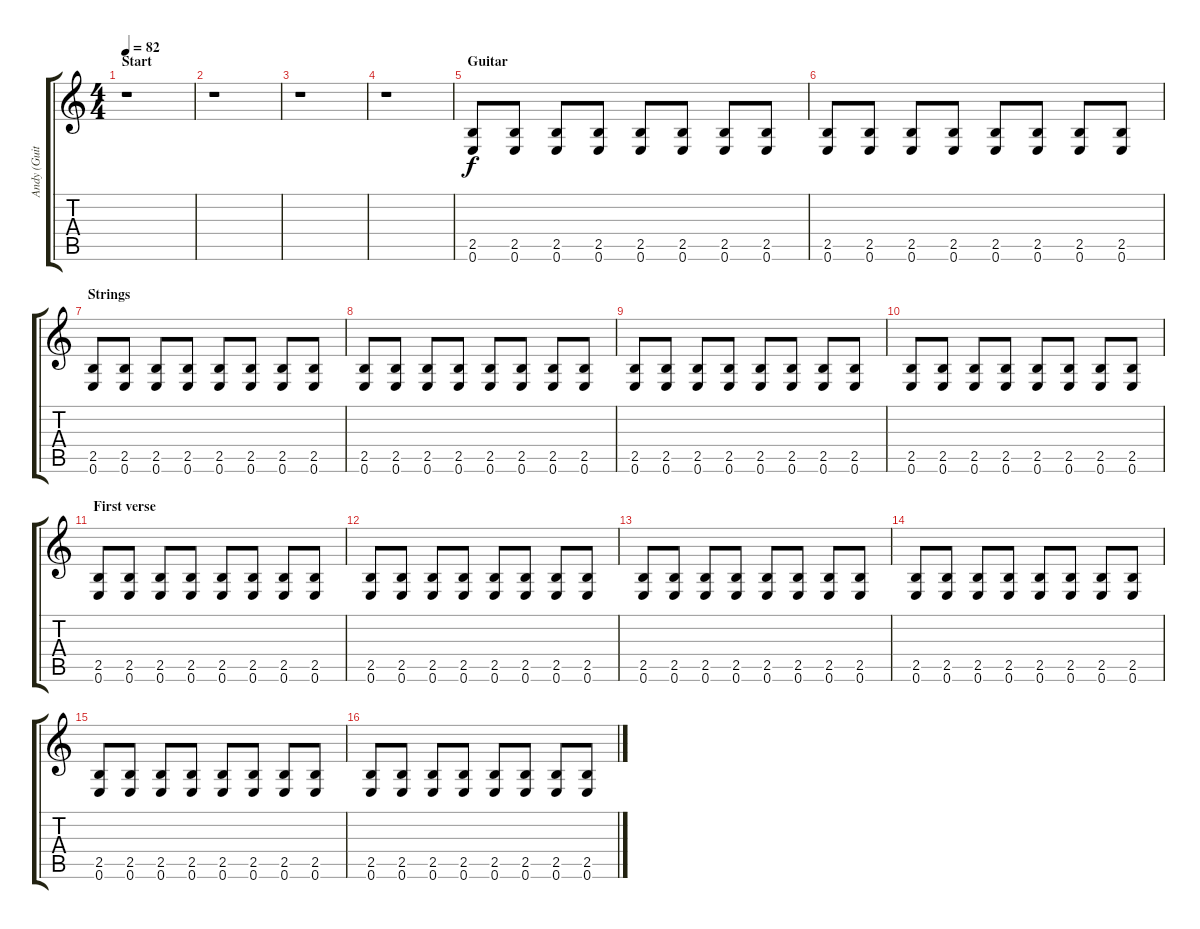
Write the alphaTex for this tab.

\track ("Andy (Guitar)" "Andy (Guit") {instrument overdrivenguitar}
\staff {score tabs}
\tuning (E4 B3 G3 D3 A2 E2) {hide}
\ts (4 4)
\section ("" "Start")
\tempo 82
\clef g2
\ks c
r.1{dy f volume 16 balance 8 instrument electricguitarmuted} |
r.1 |
r.1 |
r.1 |
\section ("" "Guitar")
(2.5 0.6).8 (2.5 0.6).8 (2.5 0.6).8 (2.5 0.6).8 (2.5 0.6).8 (2.5 0.6).8 (2.5 0.6).8 (2.5 0.6).8 |
(2.5 0.6).8 (2.5 0.6).8 (2.5 0.6).8 (2.5 0.6).8 (2.5 0.6).8 (2.5 0.6).8 (2.5 0.6).8 (2.5 0.6).8 |
\section ("" "Strings")
(2.5 0.6).8 (2.5 0.6).8 (2.5 0.6).8 (2.5 0.6).8 (2.5 0.6).8 (2.5 0.6).8 (2.5 0.6).8 (2.5 0.6).8 |
(2.5 0.6).8 (2.5 0.6).8 (2.5 0.6).8 (2.5 0.6).8 (2.5 0.6).8 (2.5 0.6).8 (2.5 0.6).8 (2.5 0.6).8 |
(2.5 0.6).8 (2.5 0.6).8 (2.5 0.6).8 (2.5 0.6).8 (2.5 0.6).8 (2.5 0.6).8 (2.5 0.6).8 (2.5 0.6).8 |
(2.5 0.6).8 (2.5 0.6).8 (2.5 0.6).8 (2.5 0.6).8 (2.5 0.6).8 (2.5 0.6).8 (2.5 0.6).8 (2.5 0.6).8 |
\section ("" "First verse")
(2.5 0.6).8 (2.5 0.6).8 (2.5 0.6).8 (2.5 0.6).8 (2.5 0.6).8 (2.5 0.6).8 (2.5 0.6).8 (2.5 0.6).8 |
(2.5 0.6).8 (2.5 0.6).8 (2.5 0.6).8 (2.5 0.6).8 (2.5 0.6).8 (2.5 0.6).8 (2.5 0.6).8 (2.5 0.6).8 |
(2.5 0.6).8 (2.5 0.6).8 (2.5 0.6).8 (2.5 0.6).8 (2.5 0.6).8 (2.5 0.6).8 (2.5 0.6).8 (2.5 0.6).8 |
(2.5 0.6).8 (2.5 0.6).8 (2.5 0.6).8 (2.5 0.6).8 (2.5 0.6).8 (2.5 0.6).8 (2.5 0.6).8 (2.5 0.6).8 |
(2.5 0.6).8 (2.5 0.6).8 (2.5 0.6).8 (2.5 0.6).8 (2.5 0.6).8 (2.5 0.6).8 (2.5 0.6).8 (2.5 0.6).8 |
(2.5 0.6).8 (2.5 0.6).8 (2.5 0.6).8 (2.5 0.6).8 (2.5 0.6).8 (2.5 0.6).8 (2.5 0.6).8 (2.5 0.6).8
